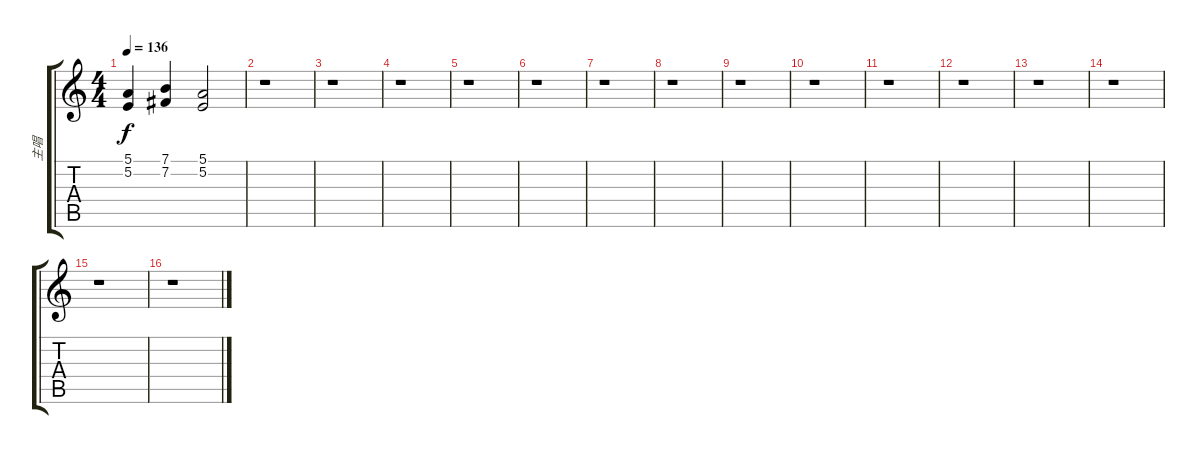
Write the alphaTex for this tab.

\track ("主唱" "主唱") {instrument sopranosax}
\staff {score tabs}
\tuning (E4 B3 G3 D3 A2 E2) {hide}
\ts (4 4)
\tempo 136
\clef g2
\ks c
(5.1 5.2).4{dy f} (7.1 7.2).4 (5.1 5.2).2 |
r.1 |
r.1 |
r.1 |
r.1 |
r.1 |
r.1 |
r.1 |
r.1 |
r.1 |
r.1 |
r.1 |
r.1 |
r.1 |
r.1 |
r.1
